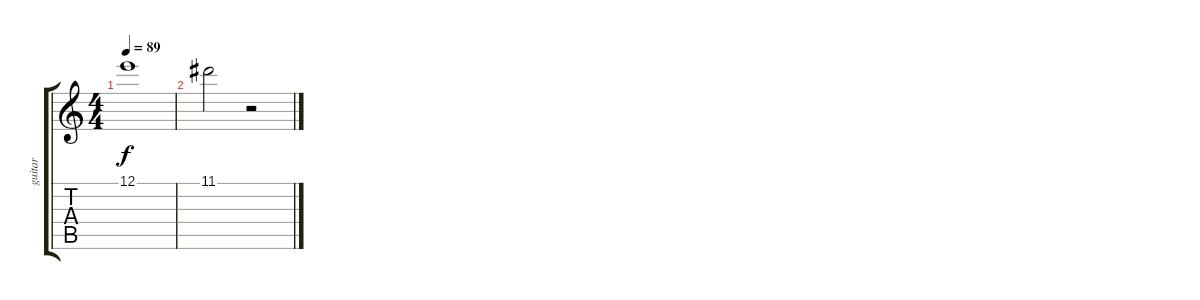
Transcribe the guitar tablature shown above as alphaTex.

\track ("guitar" "guitar") {instrument overdrivenguitar}
\staff {score tabs}
\tuning (E4 B3 G3 D3 A2 E2) {hide}
\ts (4 4)
\tempo 89
\clef g2
\ks c
12.1{t}.1{dy f} |
11.1.2 r.2
